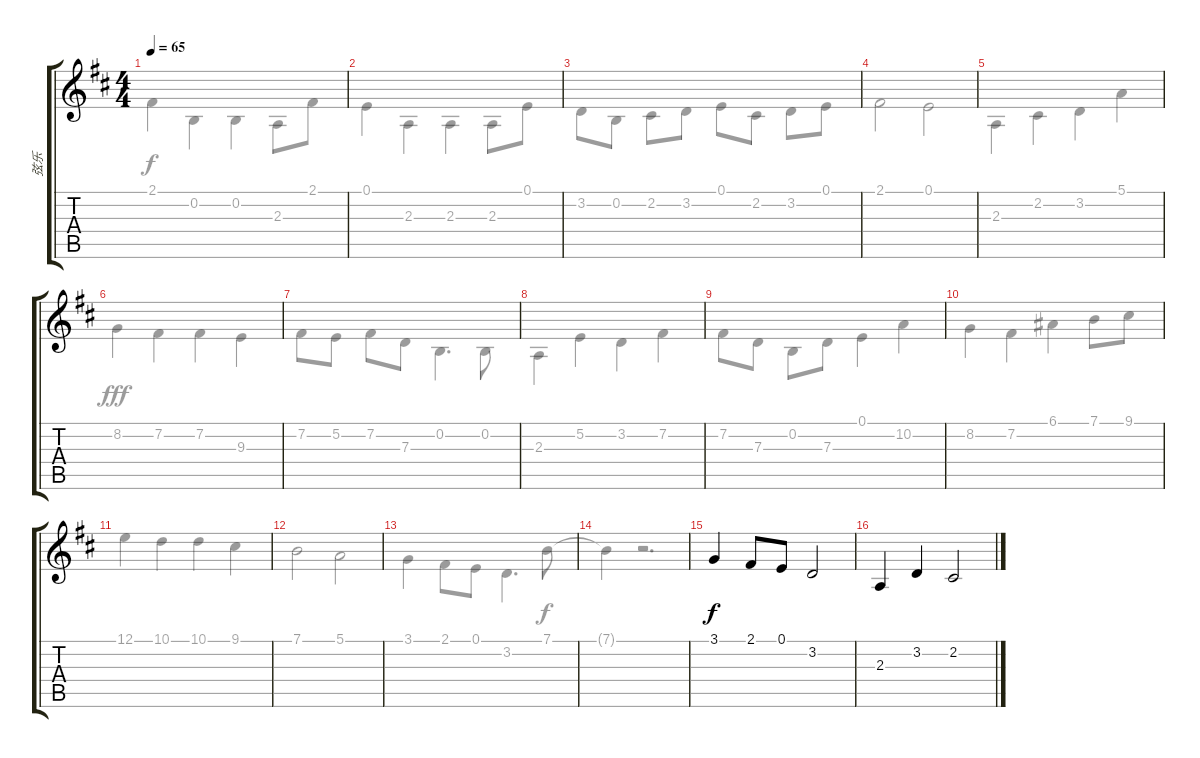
\track ("弦乐" "弦乐") {instrument stringensemble2}
\staff {score tabs}
\tuning (E4 B3 G3 D3 A2 E2) {hide}
\voice
\ts (4 4)
\tempo 65
\clef g2
\ks d
|
|
|
|
|
|
|
|
|
|
|
|
|
|
3.1.4{dy f} 2.1.8 0.1.8 3.2.2 |
2.3.4 3.2.4 2.2.2
\voice
\clef g2
\ottava regular
\simile none
\ks d
2.1.4{dy f} 0.2.4 0.2.4 2.3.8 2.1.8 |
0.1.4 2.3.4 2.3.4 2.3.8 0.1.8 |
3.2.8 0.2.8 2.2.8 3.2.8 0.1.8 2.2.8 3.2.8 0.1.8 |
2.1.2 0.1.2 |
2.3.4 2.2.4 3.2.4 5.1.4 |
8.2.4{dy fff} 7.2.4 7.2.4 9.3.4 |
7.2.8 5.2.8 7.2.8 7.3.8 0.2.4{d} 0.2.8 |
2.3.4 5.2.4 3.2.4 7.2.4 |
7.2.8 7.3.8 0.2.8 7.3.8 0.1.4 10.2.4 |
8.2.4 7.2.4 6.1.4 7.1.8 9.1.8 |
12.1.4 10.1.4 10.1.4 9.1.4 |
7.1.2 5.1.2 |
3.1.4 2.1.8 0.1.8 3.2.4{d} 7.1.8{dy f} |
7.1{t}.4 r.2{d} |
|
